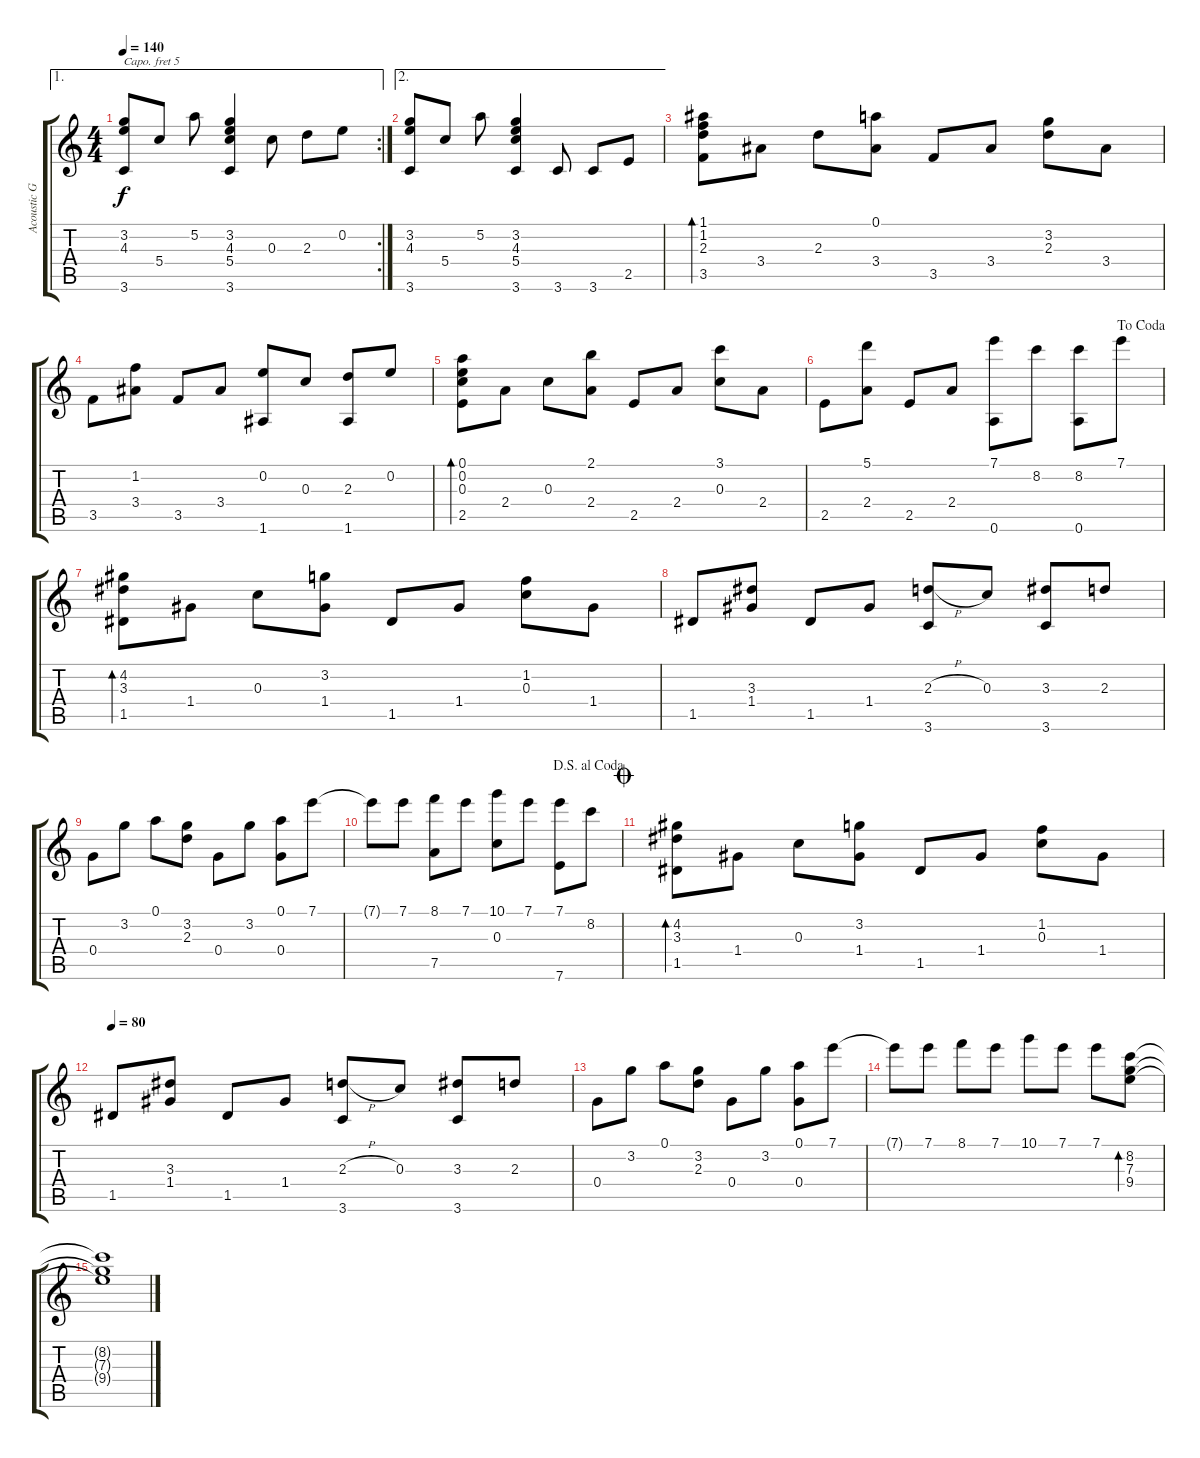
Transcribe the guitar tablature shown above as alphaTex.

\track ("Acoustic Guitar 1" "Acoustic G") {instrument acousticguitarsteel}
\staff {score tabs}
\capo 5
\tuning (E4 B3 G3 D3 A2 E2) {hide}
\ae 1
\rc 2
\ts (4 4)
\tempo 140
\clef g2
\ks c
(3.2 4.3 3.6).8{dy f} 5.4.8 5.2.8 (3.2 4.3 5.4 3.6).4 0.3.8 2.3.8 0.2.8 |
\ae 2
(3.2 4.3 3.6).8 5.4.8 5.2.8 (3.2 4.3 5.4 3.6).4 3.6.8 3.6.8 2.5.8 |
(1.1 1.2 2.3 3.5).8{bd 60} 3.4.8 2.3.8 (0.1 3.4).8 3.5.8 3.4.8 (3.2 2.3).8 3.4.8 |
3.5.8 (1.2 3.4).8 3.5.8 3.4.8 (0.2 1.6).8 0.3.8 (2.3 1.6).8 0.2.8 |
(0.1 0.2 0.3 2.5).8{bd 60} 2.4.8 0.3.8 (2.1 2.4).8 2.5.8 2.4.8 (3.1 0.3).8 2.4.8 |
\jump dacoda
2.5.8 (5.1 2.4).8 2.5.8 2.4.8 (7.1 0.6).8 8.2.8 (8.2 0.6).8 7.1.8 |
(4.2 3.3 1.5).8{bd 60} 1.4.8 0.3.8 (3.2 1.4).8 1.5.8 1.4.8 (1.2 0.3).8 1.4.8 |
1.5.8 (3.3 1.4).8 1.5.8 1.4.8 (2.3{h} 3.6).8 0.3.8 (3.3 3.6).8 2.3.8 |
0.4.8 3.2.8 0.1.8 (3.2 2.3).8 0.4.8 3.2.8 (0.1 0.4).8 7.1.8 |
\jump dalsegnoalcoda
7.1{t}.8 7.1.8 (8.1 7.5).8 7.1.8 (10.1 0.3).8 7.1.8 (7.1 7.6).8 8.2.8 |
\jump coda
(4.2 3.3 1.5).8{bd 60} 1.4.8 0.3.8 (3.2 1.4).8 1.5.8 1.4.8 (1.2 0.3).8 1.4.8 |
\tempo 80
1.5.8 (3.3 1.4).8 1.5.8 1.4.8 (2.3{h} 3.6).8 0.3.8 (3.3 3.6).8 2.3.8 |
0.4.8 3.2.8 0.1.8 (3.2 2.3).8 0.4.8 3.2.8 (0.1 0.4).8 7.1.8 |
7.1{t}.8 7.1.8 8.1.8 7.1.8 10.1.8 7.1.8 7.1.8 (8.2 7.3 9.4).8{bd 60} |
(8.2{t} 7.3{t} 9.4{t}).1
